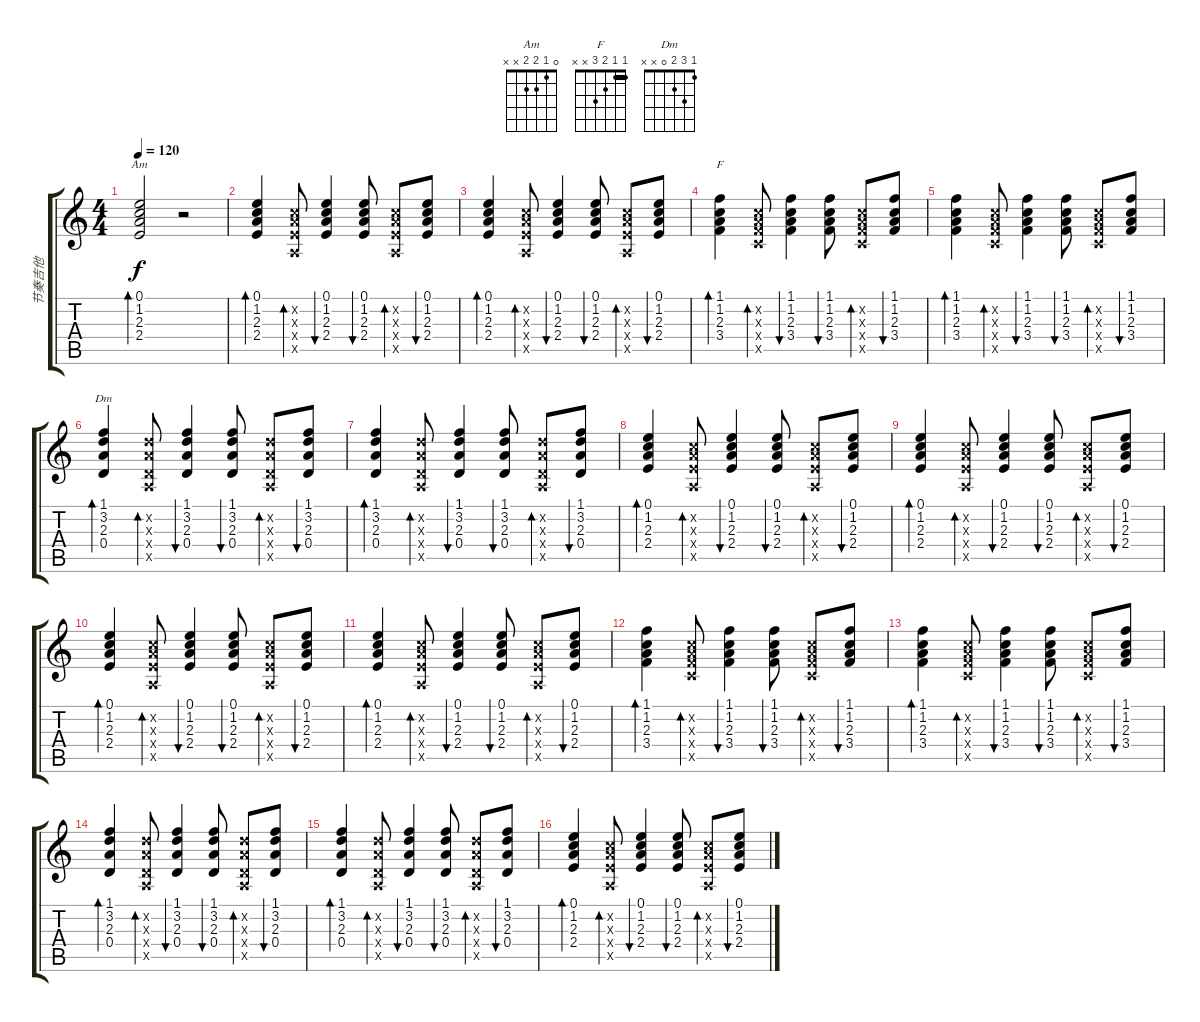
\track ("节奏吉他" "节奏吉他") {instrument electricguitarjazz}
\staff {score tabs}
\tuning (E4 B3 G3 D3 A2 E2) {hide}
\chord ("Am" 0 1 2 2 x x)
\chord ("F" 1 1 2 3 x x) {barre 1}
\chord ("Dm" 1 3 2 0 x x)
\ts (4 4)
\tempo 120
\clef g2
\ks c
(0.1 1.2 2.3 2.4).2{bd 30 ch "Am" dy f} r.2 |
(0.1 1.2 2.3 2.4).4{bd 30} (1.2{x} 2.3{x} 2.4{x} 0.5{x}).8{bd 30} (0.1 1.2 2.3 2.4).4{bu 30} (0.1 1.2 2.3 2.4).8{bu 30} (1.2{x} 2.3{x} 2.4{x} 0.5{x}).8{bd 30} (0.1 1.2 2.3 2.4).8{bu 30} |
(0.1 1.2 2.3 2.4).4{bd 30} (1.2{x} 2.3{x} 2.4{x} 0.5{x}).8{bd 30} (0.1 1.2 2.3 2.4).4{bu 30} (0.1 1.2 2.3 2.4).8{bu 30} (1.2{x} 2.3{x} 2.4{x} 0.5{x}).8{bd 30} (0.1 1.2 2.3 2.4).8{bu 30} |
(1.1 1.2 2.3 3.4).4{bd 30 ch "F"} (1.2{x} 2.3{x} 3.4{x} 3.5{x}).8{bd 30} (1.1 1.2 2.3 3.4).4{bu 30} (1.1 1.2 2.3 3.4).8{bu 30} (1.2{x} 2.3{x} 3.4{x} 3.5{x}).8{bd 30} (1.1 1.2 2.3 3.4).8{bu 30} |
(1.1 1.2 2.3 3.4).4{bd 30} (1.2{x} 2.3{x} 3.4{x} 3.5{x}).8{bd 30} (1.1 1.2 2.3 3.4).4{bu 30} (1.1 1.2 2.3 3.4).8{bu 30} (1.2{x} 2.3{x} 3.4{x} 3.5{x}).8{bd 30} (1.1 1.2 2.3 3.4).8{bu 30} |
(1.1 3.2 2.3 0.4).4{bd 30 ch "Dm"} (3.2{x} 2.3{x} 0.4{x} 0.5{x}).8{bd 30} (1.1 3.2 2.3 0.4).4{bu 30} (1.1 3.2 2.3 0.4).8{bu 30} (3.2{x} 2.3{x} 0.4{x} 0.5{x}).8{bd 30} (1.1 3.2 2.3 0.4).8{bu 30} |
(1.1 3.2 2.3 0.4).4{bd 30} (3.2{x} 2.3{x} 0.4{x} 0.5{x}).8{bd 30} (1.1 3.2 2.3 0.4).4{bu 30} (1.1 3.2 2.3 0.4).8{bu 30} (3.2{x} 2.3{x} 0.4{x} 0.5{x}).8{bd 30} (1.1 3.2 2.3 0.4).8{bu 30} |
(0.1 1.2 2.3 2.4).4{bd 30} (1.2{x} 2.3{x} 2.4{x} 0.5{x}).8{bd 30} (0.1 1.2 2.3 2.4).4{bu 30} (0.1 1.2 2.3 2.4).8{bu 30} (1.2{x} 2.3{x} 2.4{x} 0.5{x}).8{bd 30} (0.1 1.2 2.3 2.4).8{bu 30} |
(0.1 1.2 2.3 2.4).4{bd 30} (1.2{x} 2.3{x} 2.4{x} 0.5{x}).8{bd 30} (0.1 1.2 2.3 2.4).4{bu 30} (0.1 1.2 2.3 2.4).8{bu 30} (1.2{x} 2.3{x} 2.4{x} 0.5{x}).8{bd 30} (0.1 1.2 2.3 2.4).8{bu 30} |
(0.1 1.2 2.3 2.4).4{bd 30} (1.2{x} 2.3{x} 2.4{x} 0.5{x}).8{bd 30} (0.1 1.2 2.3 2.4).4{bu 30} (0.1 1.2 2.3 2.4).8{bu 30} (1.2{x} 2.3{x} 2.4{x} 0.5{x}).8{bd 30} (0.1 1.2 2.3 2.4).8{bu 30} |
(0.1 1.2 2.3 2.4).4{bd 30} (1.2{x} 2.3{x} 2.4{x} 0.5{x}).8{bd 30} (0.1 1.2 2.3 2.4).4{bu 30} (0.1 1.2 2.3 2.4).8{bu 30} (1.2{x} 2.3{x} 2.4{x} 0.5{x}).8{bd 30} (0.1 1.2 2.3 2.4).8{bu 30} |
(1.1 1.2 2.3 3.4).4{bd 30} (1.2{x} 2.3{x} 3.4{x} 3.5{x}).8{bd 30} (1.1 1.2 2.3 3.4).4{bu 30} (1.1 1.2 2.3 3.4).8{bu 30} (1.2{x} 2.3{x} 3.4{x} 3.5{x}).8{bd 30} (1.1 1.2 2.3 3.4).8{bu 30} |
(1.1 1.2 2.3 3.4).4{bd 30} (1.2{x} 2.3{x} 3.4{x} 3.5{x}).8{bd 30} (1.1 1.2 2.3 3.4).4{bu 30} (1.1 1.2 2.3 3.4).8{bu 30} (1.2{x} 2.3{x} 3.4{x} 3.5{x}).8{bd 30} (1.1 1.2 2.3 3.4).8{bu 30} |
(1.1 3.2 2.3 0.4).4{bd 30} (3.2{x} 2.3{x} 0.4{x} 0.5{x}).8{bd 30} (1.1 3.2 2.3 0.4).4{bu 30} (1.1 3.2 2.3 0.4).8{bu 30} (3.2{x} 2.3{x} 0.4{x} 0.5{x}).8{bd 30} (1.1 3.2 2.3 0.4).8{bu 30} |
(1.1 3.2 2.3 0.4).4{bd 30} (3.2{x} 2.3{x} 0.4{x} 0.5{x}).8{bd 30} (1.1 3.2 2.3 0.4).4{bu 30} (1.1 3.2 2.3 0.4).8{bu 30} (3.2{x} 2.3{x} 0.4{x} 0.5{x}).8{bd 30} (1.1 3.2 2.3 0.4).8{bu 30} |
(0.1 1.2 2.3 2.4).4{bd 30} (1.2{x} 2.3{x} 2.4{x} 0.5{x}).8{bd 30} (0.1 1.2 2.3 2.4).4{bu 30} (0.1 1.2 2.3 2.4).8{bu 30} (1.2{x} 2.3{x} 2.4{x} 0.5{x}).8{bd 30} (0.1 1.2 2.3 2.4).8{bu 30}
